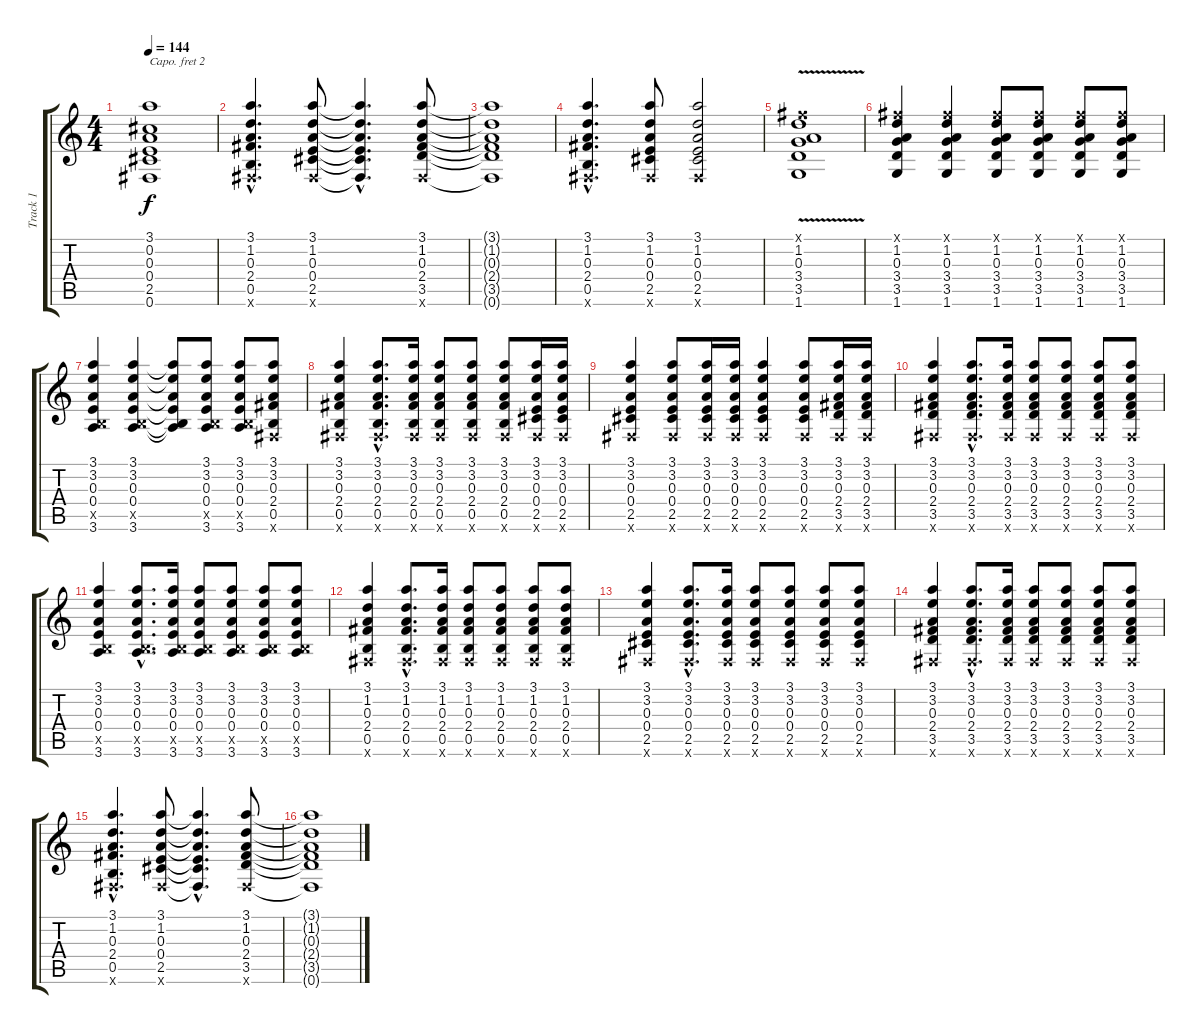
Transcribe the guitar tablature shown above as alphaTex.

\track ("Track 1" "Track 1") {instrument acousticguitarnylon}
\staff {score tabs}
\capo 2
\tuning (E4 B3 G3 D3 A2 E2) {hide}
\ts (4 4)
\tempo 144
\clef g2
\ks c
(3.1{t} 0.2{t} 0.3{t} 0.4{t} 2.5{t} 0.6{t}).1{dy f} |
(3.1{hac} 1.2{hac} 0.3{hac} 2.4{hac} 0.5{hac} 0.6{hac x}).4{d} (3.1 1.2 0.3 0.4 2.5 0.6{x}).8 (3.1{hac t} 1.2{hac t} 0.3{hac t} 0.4{hac t} 2.5{hac t} 0.6{hac t}).4{d} (3.1 1.2 0.3 2.4 3.5 0.6{x}).8 |
(3.1{t} 1.2{t} 0.3{t} 2.4{t} 3.5{t} 0.6{t}).1 |
(3.1{hac} 1.2{hac} 0.3{hac} 2.4{hac} 0.5{hac} 0.6{hac x}).4{d} (3.1 1.2 0.3 0.4 2.5 0.6{x}).8 (3.1 1.2 0.3 0.4 2.5 0.6{x}).2 |
(0.1{x} 1.2 0.3 3.4 3.5 1.6{v}).1 |
(0.1{x} 1.2 0.3 3.4 3.5 1.6).4 (0.1{x} 1.2 0.3 3.4 3.5 1.6).4 (0.1{x} 1.2 0.3 3.4 3.5 1.6).8 (0.1{x} 1.2 0.3 3.4 3.5 1.6).8 (0.1{x} 1.2 0.3 3.4 3.5 1.6).8 (0.1{x} 1.2 0.3 3.4 3.5 1.6).8 |
(3.1 3.2 0.3 0.4 0.5{x} 3.6).4 (3.1 3.2 0.3 0.4 0.5{x} 3.6).4 (3.1{t} 3.2{t} 0.3{t} 0.4{t} 0.5{t} 3.6{t}).8 (3.1 3.2 0.3 0.4 0.5{x} 3.6).8 (3.1 3.2 0.3 0.4 0.5{x} 3.6).8 (3.1 3.2 0.3 2.4 0.5 0.6{x}).8 |
(3.1 3.2 0.3 2.4 0.5 0.6{x}).4 (3.1{hac} 3.2{hac} 0.3{hac} 2.4{hac} 0.5{hac} 0.6{hac x}).8{d} (3.1 3.2 0.3 2.4 0.5 0.6{x}).16 (3.1 3.2 0.3 2.4 0.5 0.6{x}).8 (3.1 3.2 0.3 2.4 0.5 0.6{x}).8 (3.1 3.2 0.3 2.4 0.5 0.6{x}).8 (3.1 3.2 0.3 0.4 2.5 0.6{x}).16 (3.1 3.2 0.3 0.4 2.5 0.6{x}).16 |
(3.1 3.2 0.3 0.4 2.5 0.6{x}).4 (3.1 3.2 0.3 0.4 2.5 0.6{x}).8 (3.1 3.2 0.3 0.4 2.5 0.6{x}).16 (3.1 3.2 0.3 0.4 2.5 0.6{x}).16 (3.1 3.2 0.3 0.4 2.5 0.6{x}).4 (3.1 3.2 0.3 0.4 2.5 0.6{x}).8 (3.1 3.2 0.3 2.4 3.5 0.6{x}).16 (3.1 3.2 0.3 2.4 3.5 0.6{x}).16 |
(3.1 3.2 0.3 2.4 3.5 0.6{x}).4 (3.1{hac} 3.2{hac} 0.3{hac} 2.4{hac} 3.5{hac} 0.6{hac x}).8{d} (3.1 3.2 0.3 2.4 3.5 0.6{x}).16 (3.1 3.2 0.3 2.4 3.5 0.6{x}).8 (3.1 3.2 0.3 2.4 3.5 0.6{x}).8 (3.1 3.2 0.3 2.4 3.5 0.6{x}).8 (3.1 3.2 0.3 2.4 3.5 0.6{x}).8 |
(3.1 3.2 0.3 0.4 0.5{x} 3.6).4 (3.1{hac} 3.2{hac} 0.3{hac} 0.4{hac} 0.5{hac x} 3.6{hac}).8{d} (3.1 3.2 0.3 0.4 0.5{x} 3.6).16 (3.1 3.2 0.3 0.4 0.5{x} 3.6).8 (3.1 3.2 0.3 0.4 0.5{x} 3.6).8 (3.1 3.2 0.3 0.4 0.5{x} 3.6).8 (3.1 3.2 0.3 0.4 0.5{x} 3.6).8 |
(3.1 1.2 0.3 2.4 0.5 0.6{x}).4 (3.1{hac} 1.2{hac} 0.3{hac} 2.4{hac} 0.5{hac} 0.6{hac x}).8{d} (3.1 1.2 0.3 2.4 0.5 0.6{x}).16 (3.1 1.2 0.3 2.4 0.5 0.6{x}).8 (3.1 1.2 0.3 2.4 0.5 0.6{x}).8 (3.1 1.2 0.3 2.4 0.5 0.6{x}).8 (3.1 1.2 0.3 2.4 0.5 0.6{x}).8 |
(3.1 3.2 0.3 0.4 2.5 0.6{x}).4 (3.1{hac} 3.2{hac} 0.3{hac} 0.4{hac} 2.5{hac} 0.6{hac x}).8{d} (3.1 3.2 0.3 0.4 2.5 0.6{x}).16 (3.1 3.2 0.3 0.4 2.5 0.6{x}).8 (3.1 3.2 0.3 0.4 2.5 0.6{x}).8 (3.1 3.2 0.3 0.4 2.5 0.6{x}).8 (3.1 3.2 0.3 0.4 2.5 0.6{x}).8 |
(3.1 3.2 0.3 2.4 3.5 0.6{x}).4 (3.1{hac} 3.2{hac} 0.3{hac} 2.4{hac} 3.5{hac} 0.6{hac x}).8{d} (3.1 3.2 0.3 2.4 3.5 0.6{x}).16 (3.1 3.2 0.3 2.4 3.5 0.6{x}).8 (3.1 3.2 0.3 2.4 3.5 0.6{x}).8 (3.1 3.2 0.3 2.4 3.5 0.6{x}).8 (3.1 3.2 0.3 2.4 3.5 0.6{x}).8 |
(3.1{hac} 1.2{hac} 0.3{hac} 2.4{hac} 0.5{hac} 0.6{hac x}).4{d} (3.1 1.2 0.3 0.4 2.5 0.6{x}).8 (3.1{hac t} 1.2{hac t} 0.3{hac t} 0.4{hac t} 2.5{hac t} 0.6{hac t}).4{d} (3.1 1.2 0.3 2.4 3.5 0.6{x}).8 |
(3.1{t} 1.2{t} 0.3{t} 2.4{t} 3.5{t} 0.6{t}).1
